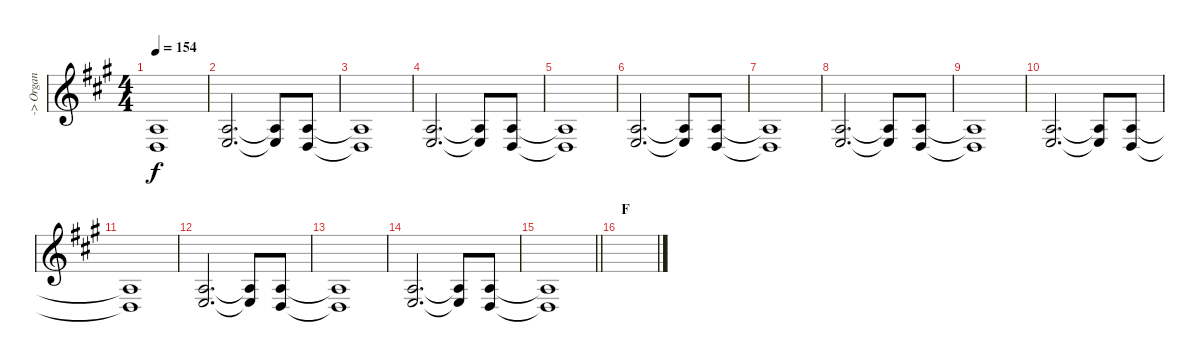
\track ("-> Organ" "-> Organ") {instrument drawbarorgan}
\staff {score}
\tuning (E4 B3 G3 D3 A2 E2) {hide}
\ts (4 4)
\tempo 154
\clef g2
\ks a
(2.3{t} 0.4{t}).1{dy f} |
(2.3 2.4).2{d} (2.3{t} 2.4{t}).8 (2.3 0.4).8 |
(2.3{t} 0.4{t}).1 |
(2.3 2.4).2{d} (2.3{t} 2.4{t}).8 (2.3 0.4).8 |
(2.3{t} 0.4{t}).1 |
(2.3 2.4).2{d} (2.3{t} 2.4{t}).8 (2.3 0.4).8 |
(2.3{t} 0.4{t}).1 |
(2.3 2.4).2{d} (2.3{t} 2.4{t}).8 (2.3 0.4).8 |
(2.3{t} 0.4{t}).1 |
(2.3 2.4).2{d} (2.3{t} 2.4{t}).8 (2.3 0.4).8 |
(2.3{t} 0.4{t}).1 |
(2.3 2.4).2{d} (2.3{t} 2.4{t}).8 (2.3 0.4).8 |
(2.3{t} 0.4{t}).1 |
(2.3 2.4).2{d} (2.3{t} 2.4{t}).8 (2.3 0.4).8 |
\barLineRight lightlight
(2.3{t} 0.4{t}).1 |
\section ("" "F")
